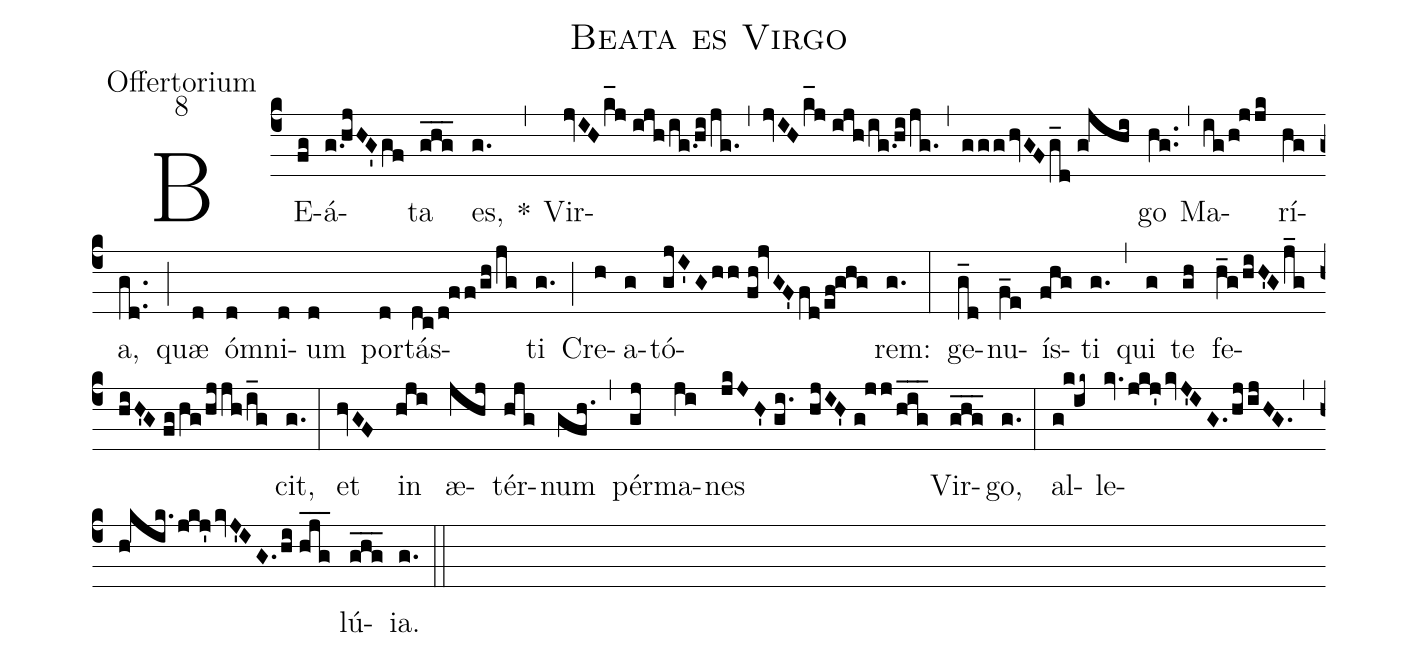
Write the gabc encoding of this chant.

name:Beata es Virgo;
office-part:Offertorium;
mode:8;
%%
(c4) BE(fg)á(g./[-0.5]hjHG'gf)ta(ghg___) es,(g.) *(,) Vir(jvIHk_[hl:1]j//ijh/ig./[-0.5]hi/jg.)(,)(jvIHk_[hl:1]j//ijh/ig./[-0.5]hi/jg.)(,)(ggghvGFg_d//g!jhi)go(hg..) (,) Ma(ig/h!jjk)rí(hg)a,(gd..) (;) quæ(d) óm(d)ni(d)um(d) por(d)tás(dc/d!ff/gh/jg)ti(g.) (;) Cre(h)a(g)tó(gjI'Ghh//fh!jvGF'fd/ef!ghg)rem:(g.) (:)
ge(g_d)nu(f_e)ís(fhg)ti(g.) (,) qui(g) te(gh) fe(h_g/hiH'Gj_g//hiH'G//fg/hg/hjjh/i_g)cit,(g.) (:)
et(hvGF) in(hji) æ(jhj)tér(hjg)num(gfh.) (,) pér(gj)ma(ji)nes(jkJH'//gi. hjIH'//g!jj/h_i_g_) Vir(ghg___)go,(g.) (:)
al(g!k!ik~)le(kv.jkj'kvJ'IG.hj/ijHG.)(,)(h!kik./jkj'kvJ'IG.hi//hjg___)lú(ghg___)ia.(g.) (::)
